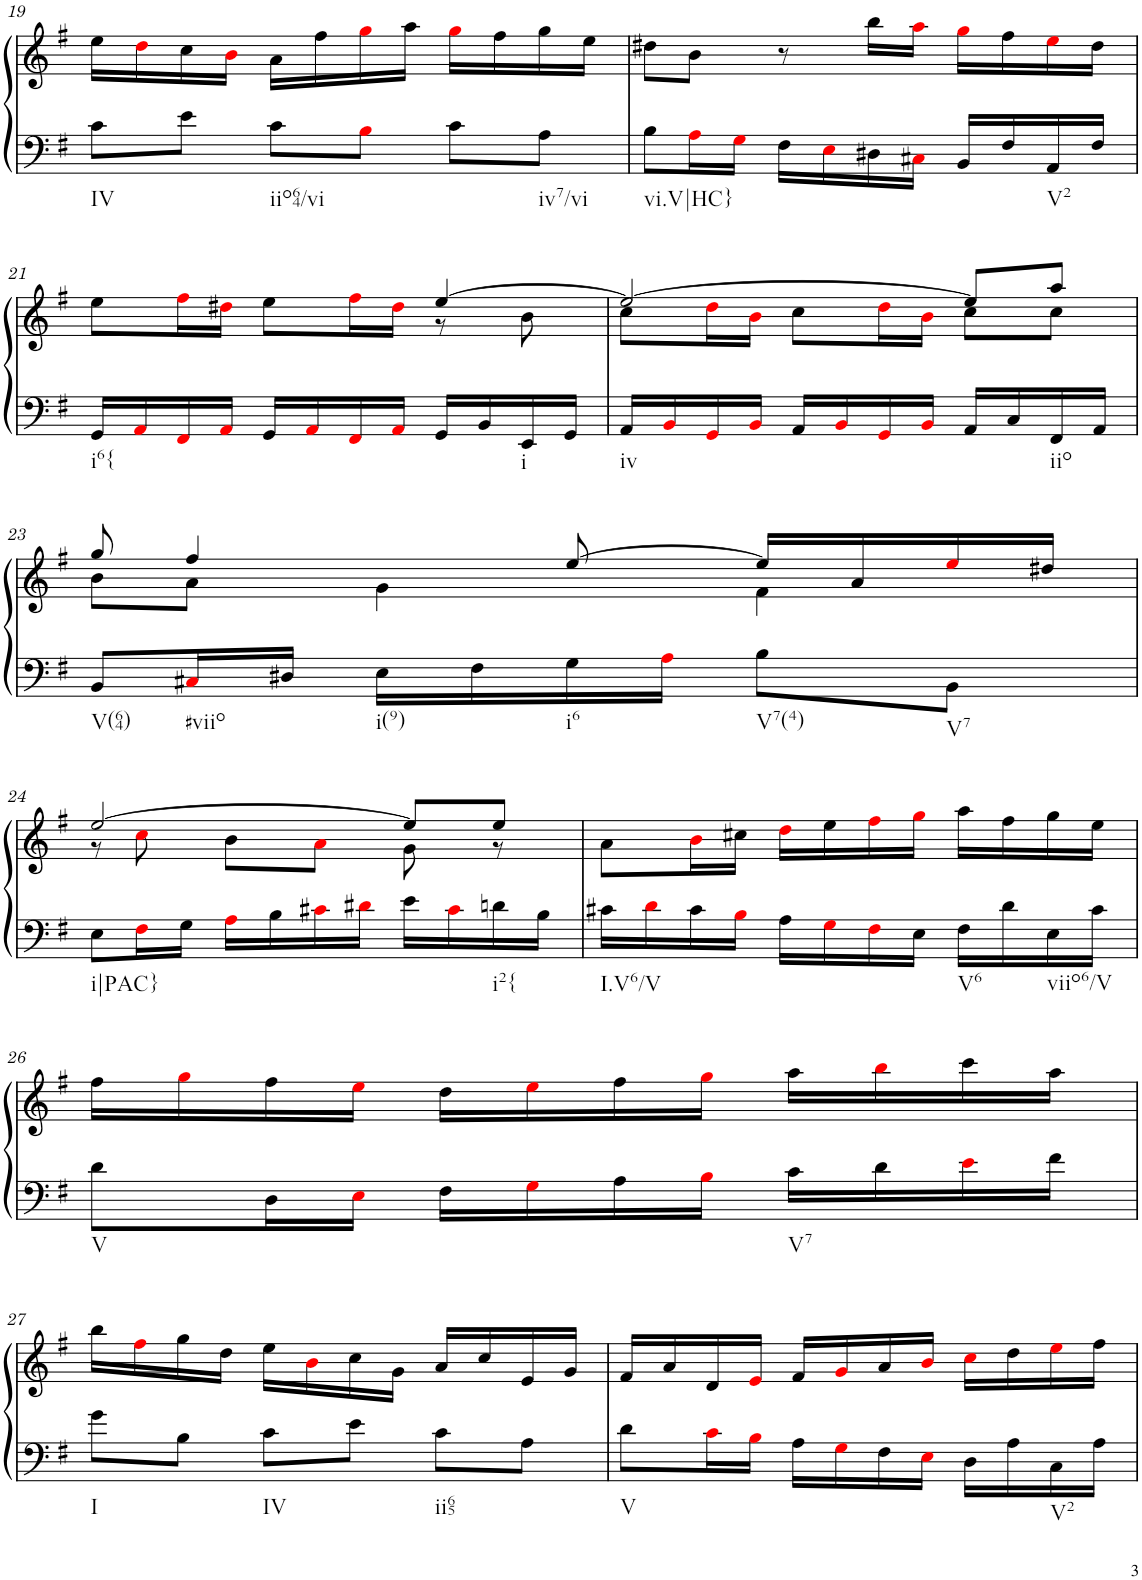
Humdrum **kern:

**kern	**kern
*part1	*part1
*staff2	*staff1
*I"Klavier linke Hand	*
!!LO:PB:g=z
*clefF4	*clefG2
*k[f#]	*k[f#]
*M3/4	*M3/4
=19	=19
!LO:TX:b:t=IV	!
8c\L	16ee\LL
.	16ddi\
8e\J	16cc\
.	16bi\JJ
!LO:TX:b:t=iio64/vi	!
8c\L	16a\LL
.	16ff#\
8Bi\J	16ggi\
.	16aa\JJ
8c\L	16ggi\LL
.	16ff#\
!LO:TX:b:t=iv7/vi	!
8A\J	16gg\
.	16ee\JJ
=20	=20
!LO:TX:b:t=vi.V|HC}	!
8B\L	8dd#X\L
16Ai\L	8b\J
16Gi\JJ	.
16F#\LL	8r
16Ei\	.
16D#X\	16bb\LL
16C#Xi\JJ	16aai\JJ
16BB/LL	16ggi\LL
16F#/	16ff#\
!LO:TX:b:t=V2	!
16AA/	16eei\
16F#/JJ	16dd#\JJ
!!LO:LB:g=z
=21	=21
*	*^
!LO:TX:b:t=i6{	!	!
16GG/LL	8ee\L	2ryy
16AAi/	.	.
16FF#i/	16ff#i\L	.
16AAi/JJ	16dd#Xi\JJ	.
16GG/LL	8ee\L	.
16AAi/	.	.
16FF#i/	16ff#i\L	.
16AAi/JJ	16dd#i\JJ	.
16GG/LL	[4ee/	8r
16BB/	.	.
!LO:TX:b:t=i	!	!
16EE/	.	8b\
16GG/JJ	.	.
=22	=22	=22
!LO:TX:b:t=iv	!	!
16AA/LL	2ee/_	8cc\L
16BBi/	.	.
16GGi/	.	16ddi\L
16BBi/JJ	.	16bi\JJ
16AA/LL	.	8cc\L
16BBi/	.	.
16GGi/	.	16ddi\L
16BBi/JJ	.	16bi\JJ
16AA/LL	8ee/L]	8cc\L
16C/	.	.
!LO:TX:b:t=iio	!	!
16FF#/	8aa/J	8cc\J
16AA/JJ	.	.
!!LO:LB:g=z	!!
=23	=23	=23
!LO:TX:b:t=V(64)	!	!
8BB/L	8gg/	8b\L
!LO:TX:b:t=#viio	!	!
16C#Xi/L	4ff#/	8a\J
16D#X/JJ	.	.
!LO:TX:b:t=i(9)	!	!
16E\LL	.	4g\
16F#\	.	.
!LO:TX:b:t=i6	!	!
16G\	[8ee/	.
16Ai\JJ	.	.
!LO:TX:b:t=V7(4)	!	!
8B\L	16ee/LL]	4f#\
.	16a/	.
!LO:TX:b:t=V7	!	!
8BB\J	16eei/	.
.	16dd#X/JJ	.
!!LO:LB:g=z	!!
=24	=24	=24
!LO:TX:b:t=i|PAC}	!	!
8E\L	[2ee/	8r
16F#i\L	.	8cci\
16G\JJ	.	.
16Ai\LL	.	8b\L
16B\	.	.
16c#Xi\	.	8ai\J
16d#Xi\JJ	.	.
16e\LL	8ee/L]	8g\
16c#i\	.	.
!LO:TX:b:t=i2{	!	!
16dn\	8ee/J	8r
16B\JJ	.	.
*	*v	*v
=25	=25
!LO:TX:b:t=I.V6/V	!
16c#X\LL	8a\L
16di\	.
16c#\	16bi\L
16Bi\JJ	16cc#X\JJ
16A\LL	16ddi\LL
16Gi\	16ee\
16F#i\	16ff#i\
16E\JJ	16ggi\JJ
!LO:TX:b:t=V6	!
16F#\LL	16aa\LL
16d\	16ff#\
!LO:TX:b:t=viio6/V	!
16E\	16gg\
16c#\JJ	16ee\JJ
!!LO:LB:g=z
=26	=26
!LO:TX:b:t=V	!
8d\L	16ff#\LL
.	16ggi\
16D\L	16ff#\
16Ei\JJ	16eei\JJ
16F#\LL	16dd\LL
16Gi\	16eei\
16A\	16ff#\
16Bi\JJ	16ggi\JJ
!LO:TX:b:t=V7	!
16c\LL	16aa\LL
16d\	16bbi\
16ei\	16ccc\
16f#\JJ	16aa\JJ
!!LO:LB:g=z
=27	=27
!LO:TX:b:t=I	!
8g\L	16bb\LL
.	16ff#i\
8B\J	16gg\
.	16dd\JJ
!LO:TX:b:t=IV	!
8c\L	16ee\LL
.	16bi\
8e\J	16cc\
.	16g\JJ
!LO:TX:b:t=ii65	!
8c\L	16a/LL
.	16cc/
8A\J	16e/
.	16g/JJ
=28	=28
!LO:TX:b:t=V	!
8d\L	16f#/LL
.	16a/
16ci\L	16d/
16Bi\JJ	16ei/JJ
16A\LL	16f#/LL
16Gi\	16gi/
16F#\	16a/
16Ei\JJ	16bi/JJ
16D\LL	16cci\LL
16A\	16dd\
!LO:TX:b:t=V2	!
16C\	16eei\
16A\JJ	16ff#\JJ
=	=
*-	*-
